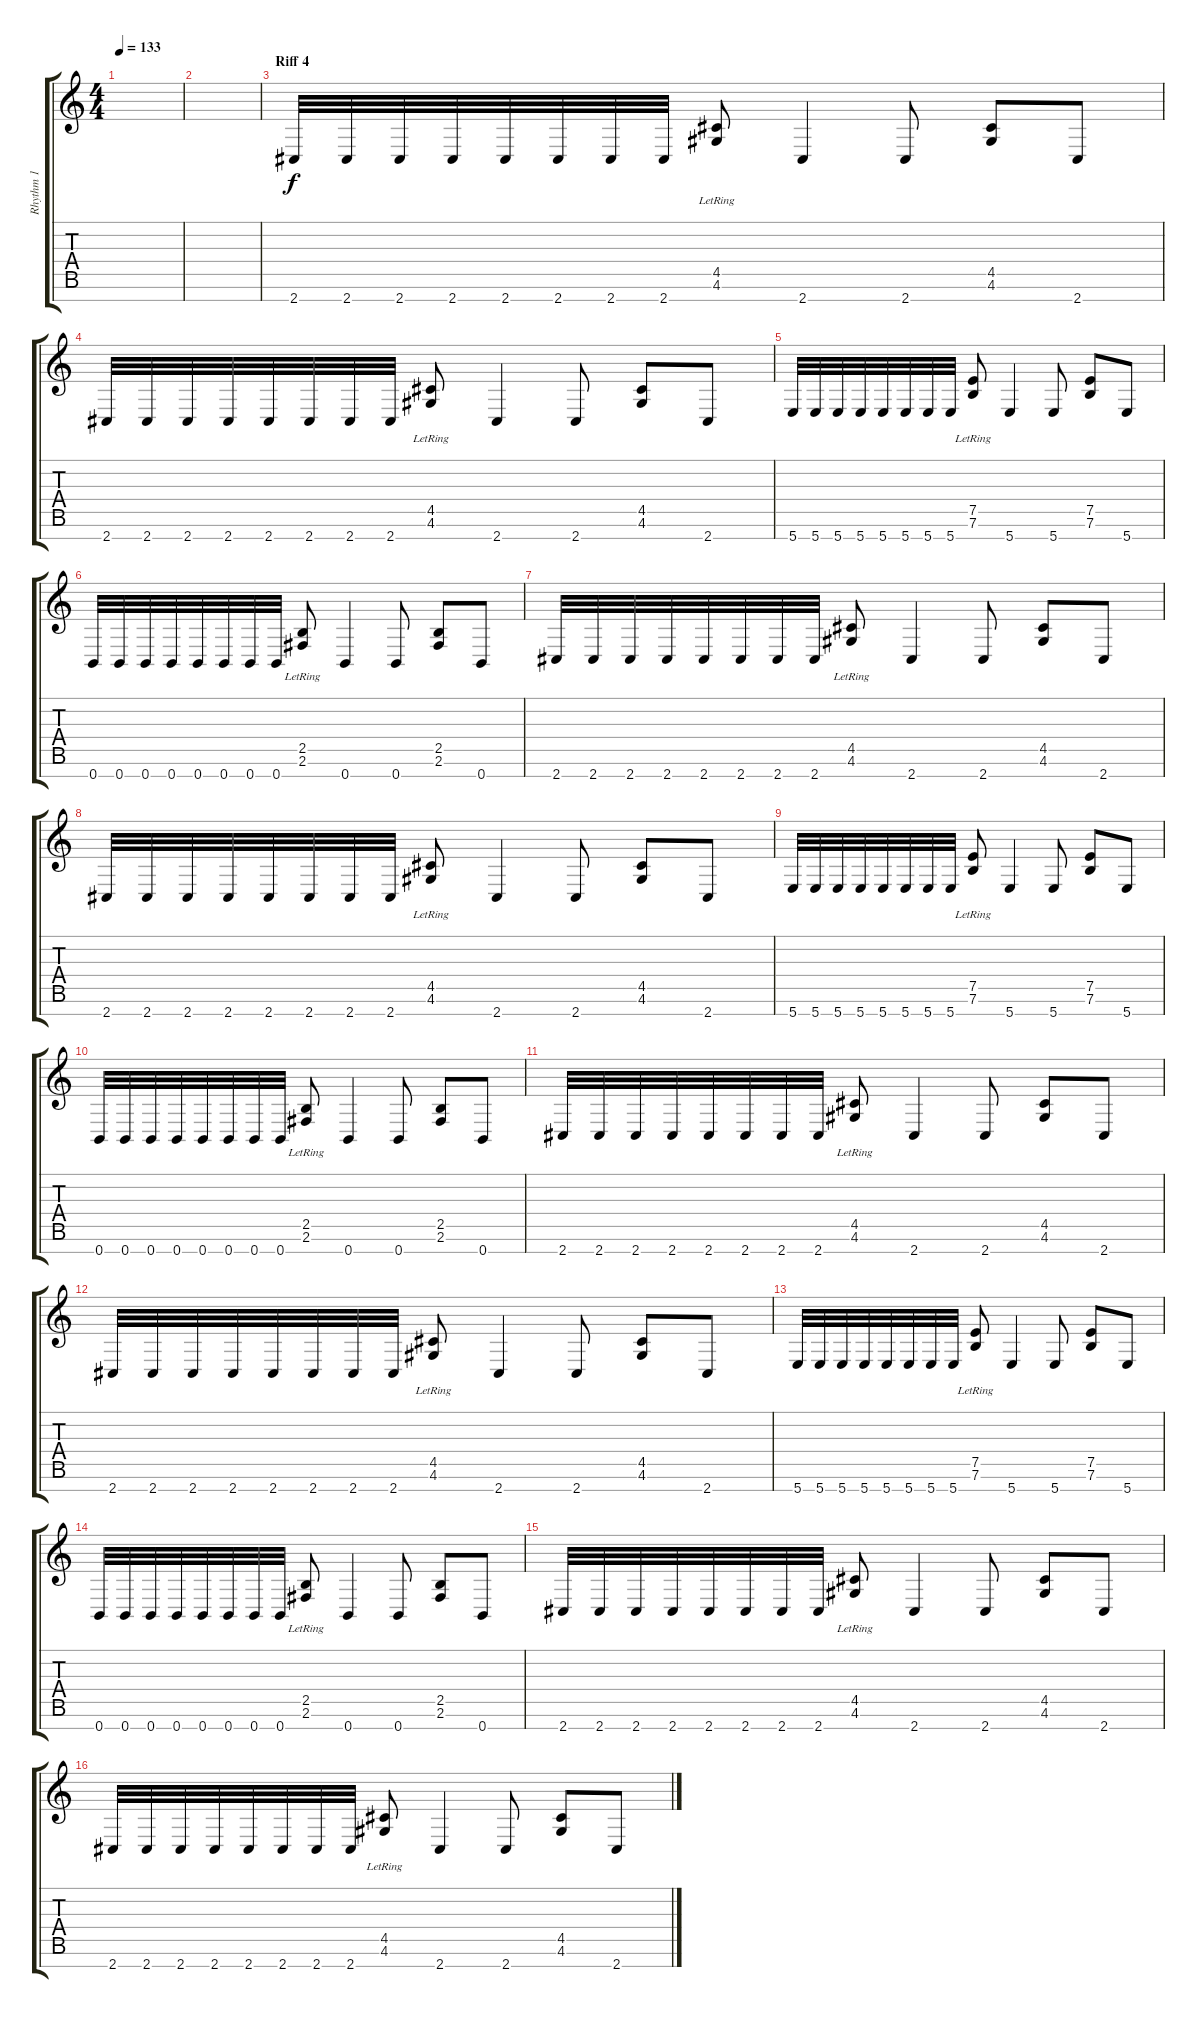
\track ("Rhythm 1" "Rhythm 1") {instrument distortionguitar}
\staff {score tabs}
\tuning (E4 B3 G3 D3 A2 E2 B1) {hide}
\ts (4 4)
\tempo 133
\clef g2
\ks c
|
|
\section ("" "Riff 4")
2.7.32 2.7.32 2.7.32 2.7.32 2.7.32 2.7.32 2.7.32 2.7.32 (4.5{lr} 4.6{lr}).8 2.7.4 2.7.8 (4.5 4.6).8 2.7.8 |
2.7.32 2.7.32 2.7.32 2.7.32 2.7.32 2.7.32 2.7.32 2.7.32 (4.5{lr} 4.6{lr}).8 2.7.4 2.7.8 (4.5 4.6).8 2.7.8 |
5.7.32 5.7.32 5.7.32 5.7.32 5.7.32 5.7.32 5.7.32 5.7.32 (7.5{lr} 7.6{lr}).8 5.7.4 5.7.8 (7.5 7.6).8 5.7.8 |
0.7.32 0.7.32 0.7.32 0.7.32 0.7.32 0.7.32 0.7.32 0.7.32 (2.5{lr} 2.6{lr}).8 0.7.4 0.7.8 (2.5 2.6).8 0.7.8 |
2.7.32 2.7.32 2.7.32 2.7.32 2.7.32 2.7.32 2.7.32 2.7.32 (4.5{lr} 4.6{lr}).8 2.7.4 2.7.8 (4.5 4.6).8 2.7.8 |
2.7.32 2.7.32 2.7.32 2.7.32 2.7.32 2.7.32 2.7.32 2.7.32 (4.5{lr} 4.6{lr}).8 2.7.4 2.7.8 (4.5 4.6).8 2.7.8 |
5.7.32 5.7.32 5.7.32 5.7.32 5.7.32 5.7.32 5.7.32 5.7.32 (7.5{lr} 7.6{lr}).8 5.7.4 5.7.8 (7.5 7.6).8 5.7.8 |
0.7.32 0.7.32 0.7.32 0.7.32 0.7.32 0.7.32 0.7.32 0.7.32 (2.5{lr} 2.6{lr}).8 0.7.4 0.7.8 (2.5 2.6).8 0.7.8 |
2.7.32 2.7.32 2.7.32 2.7.32 2.7.32 2.7.32 2.7.32 2.7.32 (4.5{lr} 4.6{lr}).8 2.7.4 2.7.8 (4.5 4.6).8 2.7.8 |
2.7.32 2.7.32 2.7.32 2.7.32 2.7.32 2.7.32 2.7.32 2.7.32 (4.5{lr} 4.6{lr}).8 2.7.4 2.7.8 (4.5 4.6).8 2.7.8 |
5.7.32 5.7.32 5.7.32 5.7.32 5.7.32 5.7.32 5.7.32 5.7.32 (7.5{lr} 7.6{lr}).8 5.7.4 5.7.8 (7.5 7.6).8 5.7.8 |
0.7.32 0.7.32 0.7.32 0.7.32 0.7.32 0.7.32 0.7.32 0.7.32 (2.5{lr} 2.6{lr}).8 0.7.4 0.7.8 (2.5 2.6).8 0.7.8 |
2.7.32 2.7.32 2.7.32 2.7.32 2.7.32 2.7.32 2.7.32 2.7.32 (4.5{lr} 4.6{lr}).8 2.7.4 2.7.8 (4.5 4.6).8 2.7.8 |
2.7.32 2.7.32 2.7.32 2.7.32 2.7.32 2.7.32 2.7.32 2.7.32 (4.5{lr} 4.6{lr}).8 2.7.4 2.7.8 (4.5 4.6).8 2.7.8
